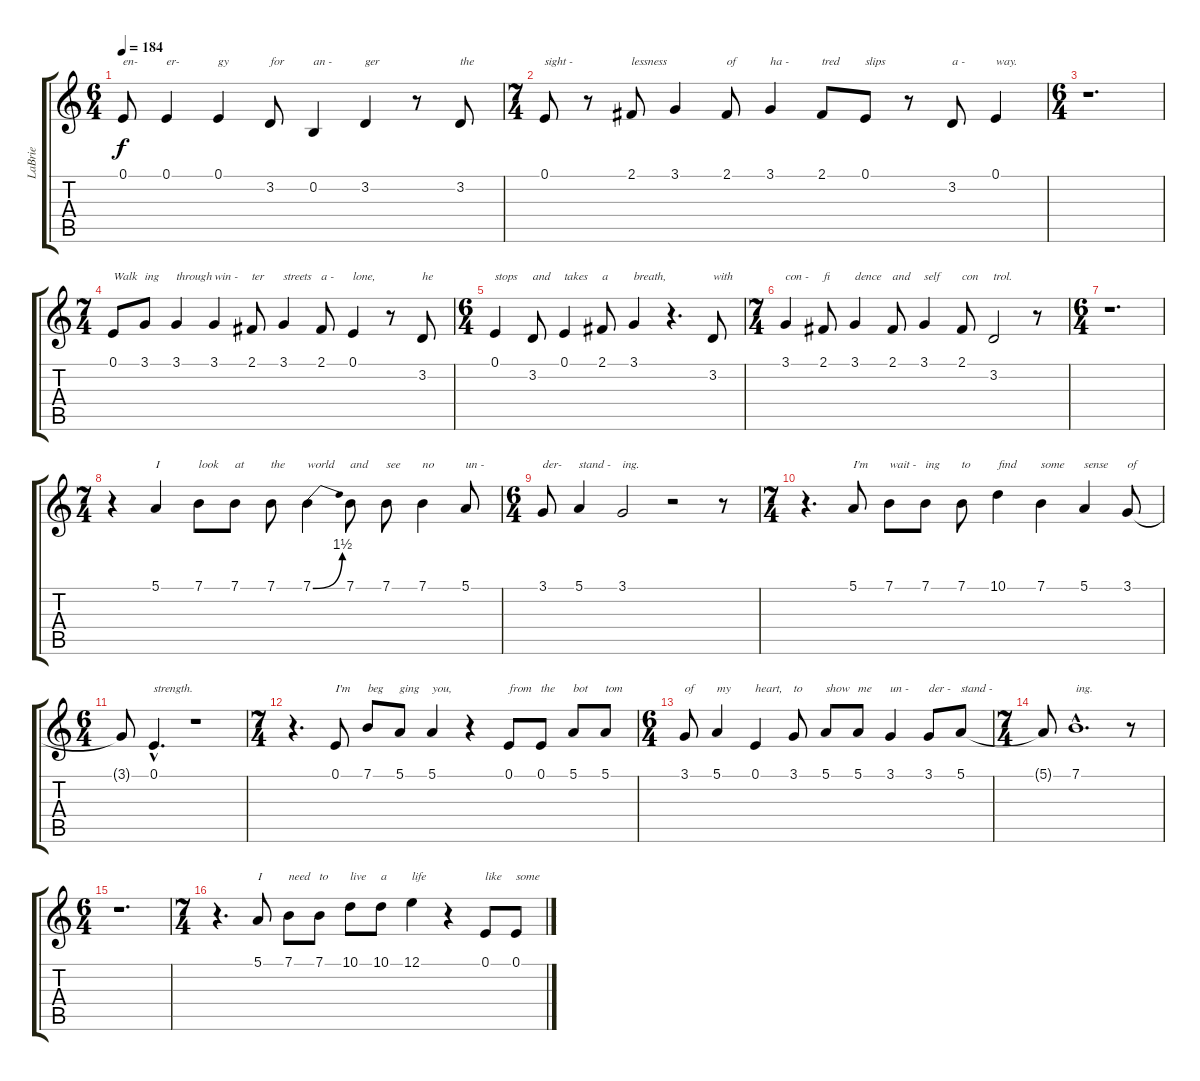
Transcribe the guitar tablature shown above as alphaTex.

\track ("LaBrie" "LaBrie") {instrument voiceoohs}
\staff {score tabs}
\tuning (E4 B3 G3 D3 A2 E2) {hide}
\ts (6 4)
\tempo 184
\clef g2
\ks c
0.1.8{txt "en-" dy f} 0.1.4{txt "er-"} 0.1.4{txt "gy"} 3.2.8{txt "for"} 0.2.4{txt "an -"} 3.2.4{txt "ger"} r.8 3.2.8{txt "the"} |
\ts (7 4)
0.1.8{txt "sight -"} r.8 2.1.8{txt "lessness"} 3.1.4 2.1.8{txt "of"} 3.1.4{txt "ha -"} 2.1.8{txt "tred"} 0.1.8{txt "slips"} r.8 3.2.8{txt "a -"} 0.1.4{txt "way."} |
\ts (6 4)
r.1{d} |
\ts (7 4)
0.1.8{txt "Walk"} 3.1.8{txt "ing"} 3.1.4{txt "through"} 3.1.4{txt "win -"} 2.1.8{txt "ter"} 3.1.4{txt "streets"} 2.1.8{txt "a -"} 0.1.4{txt "lone,"} r.8 3.2.8{txt "he"} |
\ts (6 4)
0.1.4{txt "stops"} 3.2.8{txt "and"} 0.1.4{txt "takes"} 2.1.8{txt "a"} 3.1.4{txt "breath,"} r.4{d} 3.2.8{txt "with"} |
\ts (7 4)
3.1.4{txt "con -"} 2.1.8{txt "fi"} 3.1.4{txt "dence"} 2.1.8{txt "and"} 3.1.4{txt "self"} 2.1.8{txt "con"} 3.2.2{txt "trol."} r.8 |
\ts (6 4)
r.1{d} |
\ts (7 4)
r.4 5.1.4{txt "I"} 7.1.8{txt "look"} 7.1.8{txt "at"} 7.1.8{txt "the"} 7.1{be (bend 0 0 60 6)}.4{txt "world"} 7.1.8{txt "and"} 7.1.8{txt "see"} 7.1.4{txt "no"} 5.1.8{txt "un -"} |
\ts (6 4)
3.1.8{txt "der-"} 5.1.4{txt "stand -"} 3.1.2{txt "ing."} r.2 r.8 |
\ts (7 4)
r.4{d} 5.1.8{txt "I'm"} 7.1.8{txt "wait -"} 7.1.8{txt "ing"} 7.1.8{txt "to"} 10.1.4{txt "find"} 7.1.4{txt "some"} 5.1.4{txt "sense"} 3.1.8{txt "of"} |
\ts (6 4)
3.1{t}.8 0.1{hac}.4{d txt "strength."} r.1 |
\ts (7 4)
r.4{d} 0.1.8{txt "I'm"} 7.1.8{txt "beg"} 5.1.8{txt "ging"} 5.1.4{txt "you,"} r.4 0.1.8{txt "from"} 0.1.8{txt "the"} 5.1.8{txt "bot"} 5.1.8{txt "tom"} |
\ts (6 4)
3.1.8{txt "of"} 5.1.4{txt "my"} 0.1.4{txt "heart,"} 3.1.8{txt "to"} 5.1.8{txt "show"} 5.1.8{txt "me"} 3.1.4{txt "un -"} 3.1.8{txt "der -"} 5.1.8{txt "stand -"} |
\ts (7 4)
5.1{t}.8 7.1{hac}.1{d txt "ing."} r.8 |
\ts (6 4)
r.1{d} |
\ts (7 4)
r.4{d} 5.1.8{txt "I"} 7.1.8{txt "need"} 7.1.8{txt "to"} 10.1.8{txt "live"} 10.1.8{txt "a"} 12.1.4{txt "life"} r.4 0.1.8{txt "like"} 0.1.8{txt "some"}
